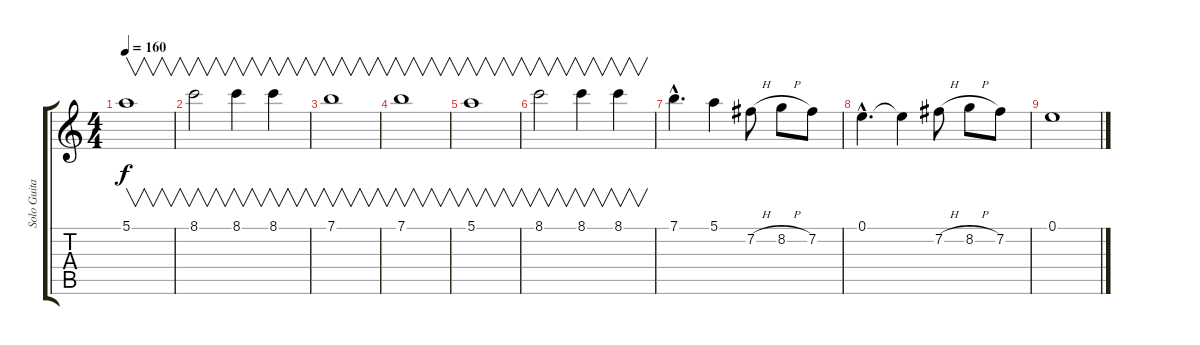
\track ("Solo Guitar (Micha)" "Solo Guita") {instrument overdrivenguitar}
\staff {score tabs}
\tuning (E4 B3 G3 D3 A2 E2) {hide}
\ts (4 4)
\tempo 160
\clef g2
\ks c
5.1.1{v dy f} |
8.1.2{v} 8.1.4{v} 8.1.4{v} |
7.1.1{v} |
7.1.1{v volume 8 instrument guitarharmonics} |
5.1.1{v} |
8.1.2{v} 8.1.4{v} 8.1.4{v} |
7.1{hac}.4{d} 5.1.4 7.2{h}.8 8.2{h}.8 7.2.8 |
0.1{hac}.4{d} 0.1{t}.4 7.2{h}.8 8.2{h}.8 7.2.8 |
0.1.1
